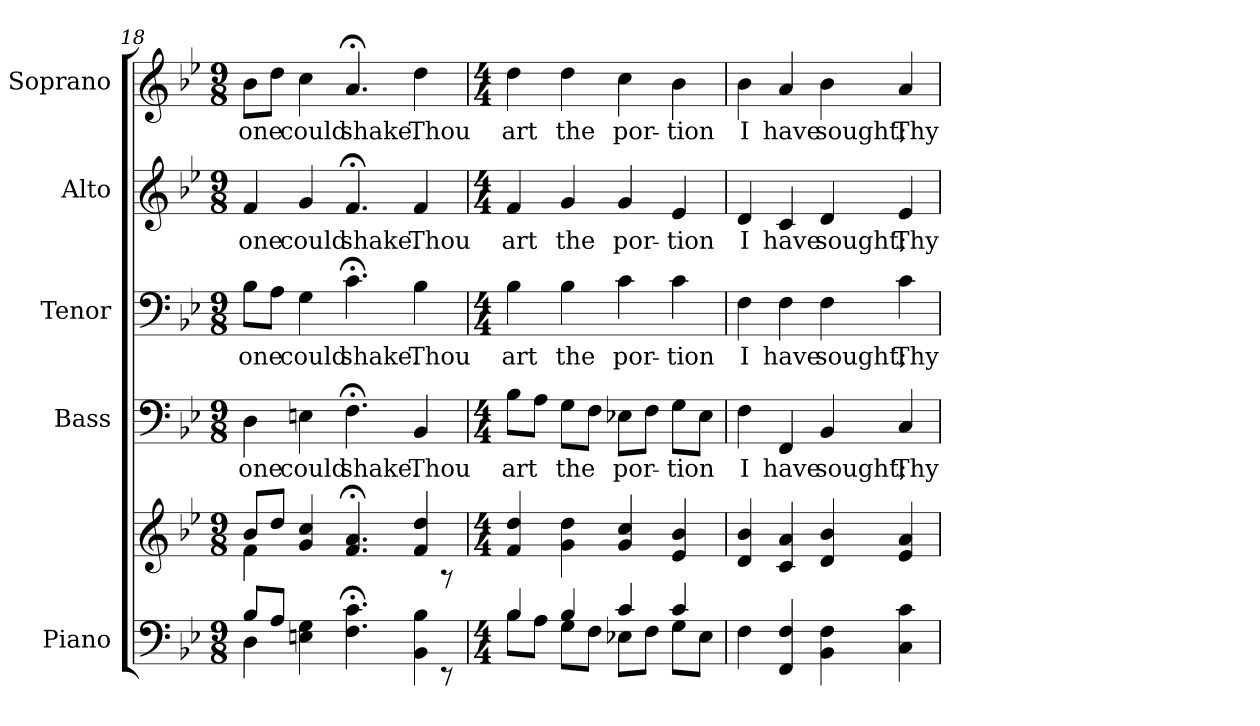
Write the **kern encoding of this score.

**kern	**kern	**kern	**text	**kern	**text	**kern	**text	**kern	**text
*part5	*part5	*part4	*part4	*part3	*part3	*part2	*part2	*part1	*part1
*staff6	*staff5	*staff4	*staff4	*staff3	*staff3	*staff2	*staff2	*staff1	*staff1
*I"Piano	*	*I"Bass	*	*I"Tenor	*	*I"Alto	*	*I"Soprano	*
*I'Pno.	*	*I'B.	*	*I'T.	*	*I'A.	*	*I'S.	*
*clefF4	*clefG2	*clefF4	*	*clefF4	*	*clefG2	*	*clefG2	*
*k[b-e-]	*k[b-e-]	*k[b-e-]	*	*k[b-e-]	*	*k[b-e-]	*	*k[b-e-]	*
*B-:	*B-:	*B-:	*	*B-:	*	*B-:	*	*B-:	*
*M9/8	*M9/8	*M9/8	*	*M9/8	*	*M9/8	*	*M9/8	*
=18	=18	=18	=18	=18	=18	=18	=18	=18	=18
*^	*^	*	*	*	*	*	*	*	*
!	!	!	!	!	!LO:LY:b:color=#000000	!	!	!	!	!	!
!	!	!	!	!	!	!	!LO:LY:b:color=#000000	!	!	!	!
!	!	!	!	!	!	!	!	!	!LO:LY:b:color=#000000	!	!
!	!	!	!	!	!	!	!	!	!	!	!LO:LY:b:color=#000000
8B-i/L	4Di\	8b-i/L	4fi\	4Di\	one	8B-i\L	one	4fi/	one	8b-i\L	one
8Ai/J	.	8ddi/J	.	.	.	8Ai\J	.	.	.	8ddi\J	.
!	!	!	!	!	!LO:LY:b:color=#000000	!	!	!	!	!	!
!	!	!	!	!	!	!	!LO:LY:b:color=#000000	!	!	!	!
!	!	!	!	!	!	!	!	!	!LO:LY:b:color=#000000	!	!
!	!	!	!	!	!	!	!	!	!	!	!LO:LY:b:color=#000000
4Eni\ 4Gi	4ryy	4gi/ 4cci	4ryy	4Eni\	could	4Gi\	could	4gi/	could	4cci\	could
!	!	!	!	!	!LO:LY:b:color=#000000	!	!	!	!	!	!
!	!	!	!	!	!	!	!LO:LY:b:color=#000000	!	!	!	!
!	!	!	!	!	!	!	!	!	!LO:LY:b:color=#000000	!	!
!	!	!	!	!	!	!	!	!	!	!	!LO:LY:b:color=#000000
4.Fi\; 4.ci;	2ryy	4.fi/; 4.ai;	2ryy	4.F;i\	shake.	4.c;i\	shake.	4.f;i/	shake.	4.a;i/	shake.
!	!	!	!	!	!LO:LY:b:color=#000000	!	!	!	!	!	!
!	!	!	!	!	!	!	!LO:LY:b:color=#000000	!	!	!	!
!	!	!	!	!	!	!	!	!	!LO:LY:b:color=#000000	!	!
!	!	!	!	!	!	!	!	!	!	!	!LO:LY:b:color=#000000
4BB-i\ 4B-i	.	4fi/ 4ddi	.	4BB-i/	Thou	4B-i\	Thou	4fi/	Thou	4ddi\	Thou
.	8r	.	8r	.	.	.	.	.	.	.	.
*	*	*v	*v	*	*	*	*	*	*	*	*
!!LO:PB:g=z
=19	=19	=19	=19	=19	=19	=19	=19	=19	=19	=19
*M4/4	*	*M4/4	*M4/4	*	*M4/4	*	*M4/4	*	*M4/4	*
*	*	*^	*	*	*	*	*	*	*	*
!	!	!	!	!	!LO:LY:b:color=#000000	!	!	!	!	!	!
*	*	*v	*v	*	*	*	*	*	*	*	*
*	*	*^	*	*	*	*	*	*	*	*
!	!	!	!	!	!	!	!LO:LY:b:color=#000000	!	!	!	!
*	*	*v	*v	*	*	*	*	*	*	*	*
*	*	*^	*	*	*	*	*	*	*	*
!	!	!	!	!	!	!	!	!	!LO:LY:b:color=#000000	!	!
*	*	*v	*v	*	*	*	*	*	*	*	*
*	*	*^	*	*	*	*	*	*	*	*
!	!	!	!	!	!	!	!	!	!	!	!LO:LY:b:color=#000000
*	*	*v	*v	*	*	*	*	*	*	*	*
4B-i/	8B-i\L	4fi/ 4ddi	8B-i\L	art	4B-i\	art	4fi/	art	4ddi\	art
.	8Ai\J	.	8Ai\J	.	.	.	.	.	.	.
!	!	!	!	!LO:LY:b:color=#000000	!	!	!	!	!	!
!	!	!	!	!	!	!LO:LY:b:color=#000000	!	!	!	!
!	!	!	!	!	!	!	!	!LO:LY:b:color=#000000	!	!
!	!	!	!	!	!	!	!	!	!	!LO:LY:b:color=#000000
4B-i/	8Gi\L	4gi\ 4ddi	8Gi\L	the	4B-i\	the	4gi/	the	4ddi\	the
.	8Fi\J	.	8Fi\J	.	.	.	.	.	.	.
!	!	!	!	!LO:LY:b:color=#000000	!	!	!	!	!	!
!	!	!	!	!	!	!LO:LY:b:color=#000000	!	!	!	!
!	!	!	!	!	!	!	!	!LO:LY:b:color=#000000	!	!
!	!	!	!	!	!	!	!	!	!	!LO:LY:b:color=#000000
4ci/	8E-Xi\L	4gi/ 4cci	8E-Xi\L	por-	4ci\	por-	4gi/	por-	4cci\	por-
.	8Fi\J	.	8Fi\J	.	.	.	.	.	.	.
!	!	!	!	!LO:LY:b:color=#000000	!	!	!	!	!	!
!	!	!	!	!	!	!LO:LY:b:color=#000000	!	!	!	!
!	!	!	!	!	!	!	!	!LO:LY:b:color=#000000	!	!
!	!	!	!	!	!	!	!	!	!	!LO:LY:b:color=#000000
4ci/	8Gi\L	4e-i/ 4b-i	8Gi\L	-tion	4ci\	-tion	4e-i/	-tion	4b-i\	-tion
.	8E-i\J	.	8E-i\J	.	.	.	.	.	.	.
*v	*v	*	*	*	*	*	*	*	*	*
=20	=20	=20	=20	=20	=20	=20	=20	=20	=20
*^	*	*	*	*	*	*	*	*	*
!	!	!	!	!LO:LY:b:color=#000000	!	!	!	!	!	!
*v	*v	*	*	*	*	*	*	*	*	*
*^	*	*	*	*	*	*	*	*	*
!	!	!	!	!	!	!LO:LY:b:color=#000000	!	!	!	!
*v	*v	*	*	*	*	*	*	*	*	*
*^	*	*	*	*	*	*	*	*	*
!	!	!	!	!	!	!	!	!LO:LY:b:color=#000000	!	!
*v	*v	*	*	*	*	*	*	*	*	*
*^	*	*	*	*	*	*	*	*	*
!	!	!	!	!	!	!	!	!	!	!LO:LY:b:color=#000000
*v	*v	*	*	*	*	*	*	*	*	*
4Fi\	4di/ 4b-i	4Fi\	I	4Fi\	I	4di/	I	4b-i\	I
!	!	!	!LO:LY:b:color=#000000	!	!	!	!	!	!
!	!	!	!	!	!LO:LY:b:color=#000000	!	!	!	!
!	!	!	!	!	!	!	!LO:LY:b:color=#000000	!	!
!	!	!	!	!	!	!	!	!	!LO:LY:b:color=#000000
4FFi/ 4Fi	4ci/ 4ai	4FFi/	have	4Fi\	have	4ci/	have	4ai/	have
!	!	!	!LO:LY:b:color=#000000	!	!	!	!	!	!
!	!	!	!	!	!LO:LY:b:color=#000000	!	!	!	!
!	!	!	!	!	!	!	!LO:LY:b:color=#000000	!	!
!	!	!	!	!	!	!	!	!	!LO:LY:b:color=#000000
4BB-i\ 4Fi	4di/ 4b-i	4BB-i/	sought;	4Fi\	sought;	4di/	sought;	4b-i\	sought;
!	!	!	!LO:LY:b:color=#000000	!	!	!	!	!	!
!	!	!	!	!	!LO:LY:b:color=#000000	!	!	!	!
!	!	!	!	!	!	!	!LO:LY:b:color=#000000	!	!
!	!	!	!	!	!	!	!	!	!LO:LY:b:color=#000000
4Ci\ 4ci	4e-i/ 4ai	4Ci/	Thy	4ci\	Thy	4e-i/	Thy	4ai/	Thy
=	=	=	=	=	=	=	=	=	=
*-	*-	*-	*-	*-	*-	*-	*-	*-	*-
